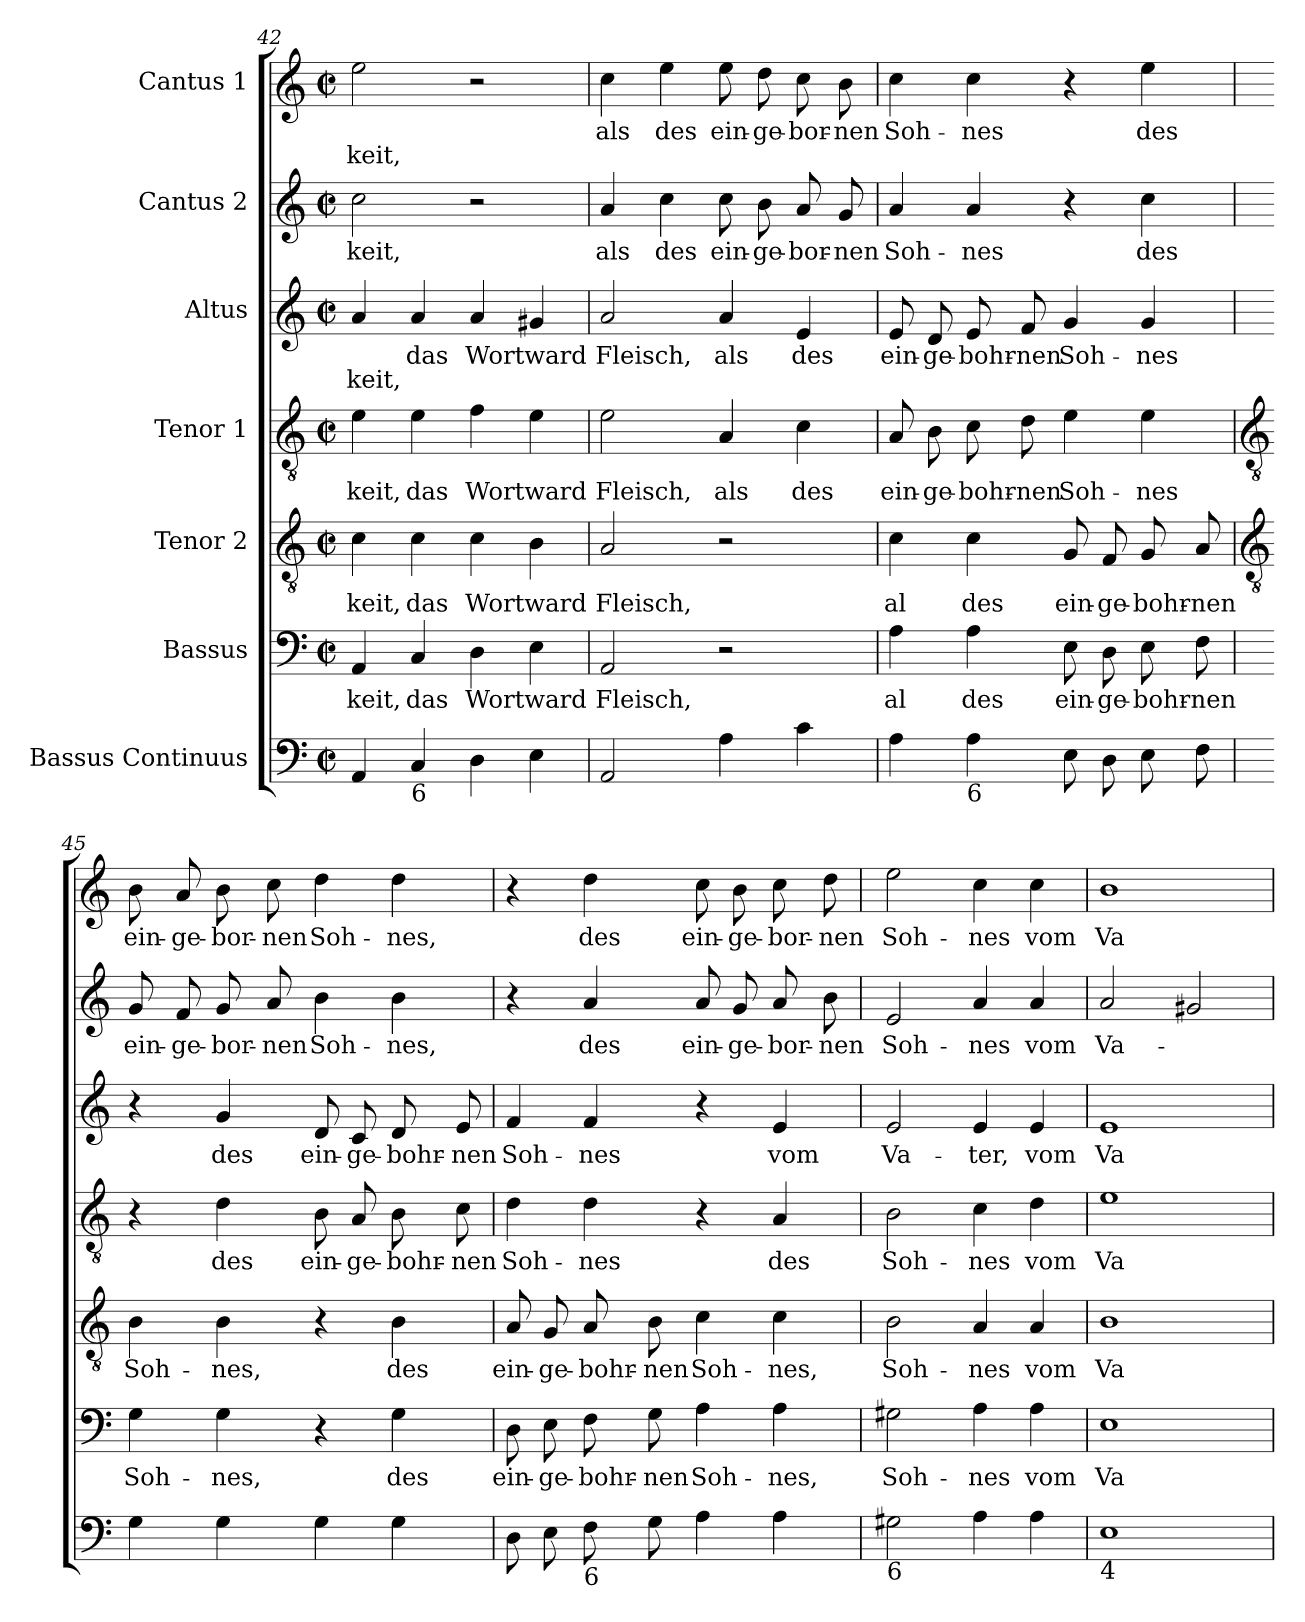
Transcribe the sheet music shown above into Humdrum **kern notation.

**kern	**kern	**text	**kern	**text	**kern	**text	**kern	**text	**text	**kern	**text	**kern	**text	**text
*part7	*part6	*part6	*part5	*part5	*part4	*part4	*part3	*part3	*part3	*part2	*part2	*part1	*part1	*part1
*staff7	*staff6	*staff6	*staff5	*staff5	*staff4	*staff4	*staff3	*staff3	*staff3	*staff2	*staff2	*staff1	*staff1	*staff1
*I"Bassus Continuus	*I"Bassus	*	*I"Tenor 2	*	*I"Tenor 1	*	*I"Altus	*	*	*I"Cantus 2	*	*I"Cantus 1	*	*
*clefF4	*clefF4	*	*clefGv2	*	*clefGv2	*	*clefG2	*	*	*clefG2	*	*clefG2	*	*
*k[]	*k[]	*	*k[]	*	*k[]	*	*k[]	*	*	*k[]	*	*k[]	*	*
*C:	*C:	*	*C:	*	*C:	*	*C:	*	*	*C:	*	*C:	*	*
*M2/2	*M2/2	*	*M2/2	*	*M2/2	*	*M2/2	*	*	*M2/2	*	*M2/2	*	*
*met(c|)	*met(c|)	*	*met(c|)	*	*met(c|)	*	*met(c|)	*	*	*met(c|)	*	*met(c|)	*	*
=42	=42	=42	=42	=42	=42	=42	=42	=42	=42	=42	=42	=42	=42	=42
!	!	!LO:LY:b	!	!LO:LY:b	!	!LO:LY:b	!	!	!LO:LY:b	!	!LO:LY:b	!	!	!LO:LY:b
4AA	4AA	-keit,	4c	-keit,	4e	-keit,	4a	.	-keit,	2cc	-keit,	2ee	.	-keit,
!LO:TX:b:t=6	!	!	!	!	!	!	!	!	!	!	!	!	!	!
!	!	!LO:LY:b	!	!LO:LY:b	!	!LO:LY:b	!	!LO:LY:b	!	!	!	!	!	!
4C	4C	das	4c	das	4e	das	4a	das	.	.	.	.	.	.
!	!	!LO:LY:b	!	!LO:LY:b	!	!LO:LY:b	!	!LO:LY:b	!	!	!	!	!	!
4D	4D	Wort	4c	Wort	4f	Wort	4a	Wort	.	2r	.	2r	.	.
!	!	!LO:LY:b	!	!LO:LY:b	!	!LO:LY:b	!	!LO:LY:b	!	!	!	!	!	!
4E	4E	ward	4B	ward	4e	ward	4g#X	ward	.	.	.	.	.	.
=43	=43	=43	=43	=43	=43	=43	=43	=43	=43	=43	=43	=43	=43	=43
!	!	!LO:LY:b	!	!LO:LY:b	!	!LO:LY:b	!	!LO:LY:b	!	!	!LO:LY:b	!	!LO:LY:b	!
2AA	2AA	Fleisch,	2A	Fleisch,	2e	Fleisch,	2a	Fleisch,	.	4a	als	4cc	als	.
!	!	!	!	!	!	!	!	!	!	!	!LO:LY:b	!	!LO:LY:b	!
.	.	.	.	.	.	.	.	.	.	4cc	des	4ee	des	.
!	!	!	!	!	!	!LO:LY:b	!	!LO:LY:b	!	!	!LO:LY:b	!	!LO:LY:b	!
4A	2r	.	2r	.	4A	als	4a	als	.	8cc	ein-	8ee	ein-	.
!	!	!	!	!	!	!	!	!	!	!	!LO:LY:b	!	!LO:LY:b	!
.	.	.	.	.	.	.	.	.	.	8b	-ge-	8dd	-ge-	.
!	!	!	!	!	!	!LO:LY:b	!	!LO:LY:b	!	!	!LO:LY:b	!	!LO:LY:b	!
4c	.	.	.	.	4c	des	4e	des	.	8a	-bor-	8cc	-bor-	.
!	!	!	!	!	!	!	!	!	!	!	!LO:LY:b	!	!LO:LY:b	!
.	.	.	.	.	.	.	.	.	.	8g	-nen	8b	-nen	.
=44	=44	=44	=44	=44	=44	=44	=44	=44	=44	=44	=44	=44	=44	=44
!	!	!LO:LY:b	!	!LO:LY:b	!	!LO:LY:b	!	!LO:LY:b	!	!	!LO:LY:b	!	!LO:LY:b	!
4A	4A	al	4c	al	8A	ein-	8e	ein-	.	4a	Soh-	4cc	Soh-	.
!	!	!	!	!	!	!LO:LY:b	!	!LO:LY:b	!	!	!	!	!	!
.	.	.	.	.	8B	-ge-	8d	-ge-	.	.	.	.	.	.
!LO:TX:b:t=6	!	!	!	!	!	!	!	!	!	!	!	!	!	!
!	!	!LO:LY:b	!	!LO:LY:b	!	!LO:LY:b	!	!LO:LY:b	!	!	!LO:LY:b	!	!LO:LY:b	!
4A	4A	des	4c	des	8c	-bohr-	8e	-bohr-	.	4a	-nes	4cc	-nes	.
!	!	!	!	!	!	!LO:LY:b	!	!LO:LY:b	!	!	!	!	!	!
.	.	.	.	.	8d	-nen	8f	-nen	.	.	.	.	.	.
!	!	!LO:LY:b	!	!LO:LY:b	!	!LO:LY:b	!	!LO:LY:b	!	!	!	!	!	!
8E	8E	ein-	8G	ein-	4e	Soh-	4g	Soh-	.	4r	.	4r	.	.
!	!	!LO:LY:b	!	!LO:LY:b	!	!	!	!	!	!	!	!	!	!
8D	8D	-ge-	8F	-ge-	.	.	.	.	.	.	.	.	.	.
!	!	!LO:LY:b	!	!LO:LY:b	!	!LO:LY:b	!	!LO:LY:b	!	!	!LO:LY:b	!	!LO:LY:b	!
8E	8E	-bohr-	8G	-bohr-	4e	-nes	4g	-nes	.	4cc	des	4ee	des	.
!	!	!LO:LY:b	!	!LO:LY:b	!	!	!	!	!	!	!	!	!	!
8F	8F	-nen	8A	-nen	.	.	.	.	.	.	.	.	.	.
!!LO:LB:g=z
=45	=45	=45	=45	=45	=45	=45	=45	=45	=45	=45	=45	=45	=45	=45
*	*	*	*clefGv2	*	*clefGv2	*	*	*	*	*	*	*	*	*
!	!	!LO:LY:b	!	!LO:LY:b	!	!	!	!	!	!	!LO:LY:b	!	!LO:LY:b	!
4G	4G	Soh-	4B	Soh-	4r	.	4r	.	.	8g	ein-	8b	ein-	.
!	!	!	!	!	!	!	!	!	!	!	!LO:LY:b	!	!LO:LY:b	!
.	.	.	.	.	.	.	.	.	.	8f	-ge-	8a	-ge-	.
!	!	!LO:LY:b	!	!LO:LY:b	!	!LO:LY:b	!	!LO:LY:b	!	!	!LO:LY:b	!	!LO:LY:b	!
4G	4G	-nes,	4B	-nes,	4d	des	4g	des	.	8g	-bor-	8b	-bor-	.
!	!	!	!	!	!	!	!	!	!	!	!LO:LY:b	!	!LO:LY:b	!
.	.	.	.	.	.	.	.	.	.	8a	-nen	8cc	-nen	.
!	!	!	!	!	!	!LO:LY:b	!	!LO:LY:b	!	!	!LO:LY:b	!	!LO:LY:b	!
4G	4r	.	4r	.	8B	ein-	8d	ein-	.	4b	Soh-	4dd	Soh-	.
!	!	!	!	!	!	!LO:LY:b	!	!LO:LY:b	!	!	!	!	!	!
.	.	.	.	.	8A	-ge-	8c	-ge-	.	.	.	.	.	.
!	!	!LO:LY:b	!	!LO:LY:b	!	!LO:LY:b	!	!LO:LY:b	!	!	!LO:LY:b	!	!LO:LY:b	!
4G	4G	des	4B	des	8B	-bohr-	8d	-bohr-	.	4b	-nes,	4dd	-nes,	.
!	!	!	!	!	!	!LO:LY:b	!	!LO:LY:b	!	!	!	!	!	!
.	.	.	.	.	8c	-nen	8e	-nen	.	.	.	.	.	.
=46	=46	=46	=46	=46	=46	=46	=46	=46	=46	=46	=46	=46	=46	=46
!	!	!LO:LY:b	!	!LO:LY:b	!	!LO:LY:b	!	!LO:LY:b	!	!	!	!	!	!
8D	8D	ein-	8A	ein-	4d	Soh-	4f	Soh-	.	4r	.	4r	.	.
!	!	!LO:LY:b	!	!LO:LY:b	!	!	!	!	!	!	!	!	!	!
8E	8E	-ge-	8G	-ge-	.	.	.	.	.	.	.	.	.	.
!LO:TX:b:t=6	!	!	!	!	!	!	!	!	!	!	!	!	!	!
!	!	!LO:LY:b	!	!LO:LY:b	!	!LO:LY:b	!	!LO:LY:b	!	!	!LO:LY:b	!	!LO:LY:b	!
8F	8F	-bohr-	8A	-bohr-	4d	-nes	4f	-nes	.	4a	des	4dd	des	.
!	!	!LO:LY:b	!	!LO:LY:b	!	!	!	!	!	!	!	!	!	!
8G	8G	-nen	8B	-nen	.	.	.	.	.	.	.	.	.	.
!	!	!LO:LY:b	!	!LO:LY:b	!	!	!	!	!	!	!LO:LY:b	!	!LO:LY:b	!
4A	4A	Soh-	4c	Soh-	4r	.	4r	.	.	8a	ein-	8cc	ein-	.
!	!	!	!	!	!	!	!	!	!	!	!LO:LY:b	!	!LO:LY:b	!
.	.	.	.	.	.	.	.	.	.	8g	-ge-	8b	-ge-	.
!	!	!LO:LY:b	!	!LO:LY:b	!	!LO:LY:b	!	!LO:LY:b	!	!	!LO:LY:b	!	!LO:LY:b	!
4A	4A	-nes,	4c	-nes,	4A	des	4e	vom	.	8a	-bor-	8cc	-bor-	.
!	!	!	!	!	!	!	!	!	!	!	!LO:LY:b	!	!LO:LY:b	!
.	.	.	.	.	.	.	.	.	.	8b	-nen	8dd	-nen	.
=47	=47	=47	=47	=47	=47	=47	=47	=47	=47	=47	=47	=47	=47	=47
!LO:TX:b:t=6	!	!	!	!	!	!	!	!	!	!	!	!	!	!
!	!	!LO:LY:b	!	!LO:LY:b	!	!LO:LY:b	!	!LO:LY:b	!	!	!LO:LY:b	!	!LO:LY:b	!
2G#X	2G#X	Soh-	2B	Soh-	2B	Soh-	2e	Va-	.	2e	Soh-	2ee	Soh-	.
!	!	!LO:LY:b	!	!LO:LY:b	!	!LO:LY:b	!	!LO:LY:b	!	!	!LO:LY:b	!	!LO:LY:b	!
4A	4A	-nes	4A	-nes	4c	-nes	4e	-ter,	.	4a	-nes	4cc	-nes	.
!	!	!LO:LY:b	!	!LO:LY:b	!	!LO:LY:b	!	!LO:LY:b	!	!	!LO:LY:b	!	!LO:LY:b	!
4A	4A	vom	4A	vom	4d	vom	4e	vom	.	4a	vom	4cc	vom	.
=48	=48	=48	=48	=48	=48	=48	=48	=48	=48	=48	=48	=48	=48	=48
!LO:TX:b:t=4	!	!	!	!	!	!	!	!	!	!	!	!	!	!
!	!	!LO:LY:b	!	!LO:LY:b	!	!LO:LY:b	!	!LO:LY:b	!	!	!LO:LY:b	!	!LO:LY:b	!
1E	1E	Va-	1B	Va-	1e	Va-	1e	Va-	.	2a	Va-	1b	Va-	.
.	.	.	.	.	.	.	.	.	.	2g#X	.	.	.	.
=	=	=	=	=	=	=	=	=	=	=	=	=	=	=
*-	*-	*-	*-	*-	*-	*-	*-	*-	*-	*-	*-	*-	*-	*-
